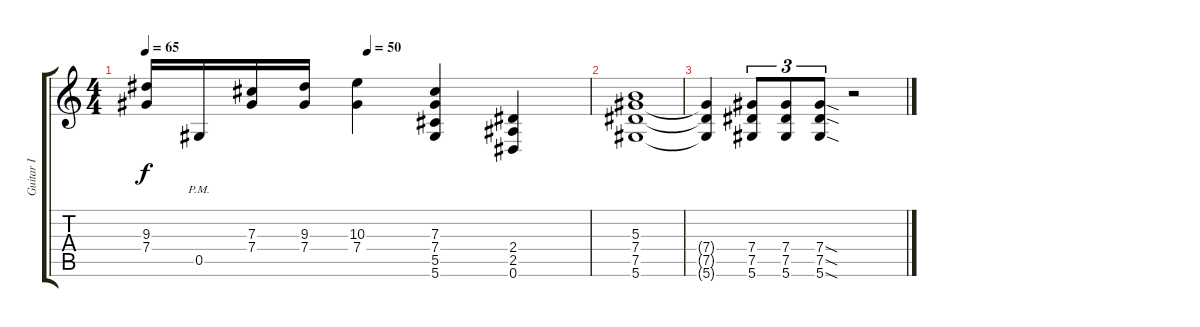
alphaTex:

\track ("Guitar I" "Guitar I") {instrument distortionguitar}
\staff {score tabs}
\tuning (Eb4 Bb3 Gb3 Db3 Ab2 Eb2) {hide}
\ts (4 4)
\tempo 65
\tempo (50 0.5)
\clef g2
\ks c
(9.3 7.4).16{dy f} 0.5{pm}.16 (7.3 7.4).16 (9.3 7.4).16 (10.3 7.4).4 (7.3 7.4 5.5 5.6).4 (2.4 2.5 0.6).4 |
(5.3 7.4 7.5 5.6).1 |
(7.4{t} 7.5{t} 5.6{t}).4 (7.4 7.5 5.6).8{tu (3 2)} (7.4 7.5 5.6).8{tu (3 2)} (7.4{sod} 7.5{sod} 5.6{sod}).8{tu (3 2)} r.2
